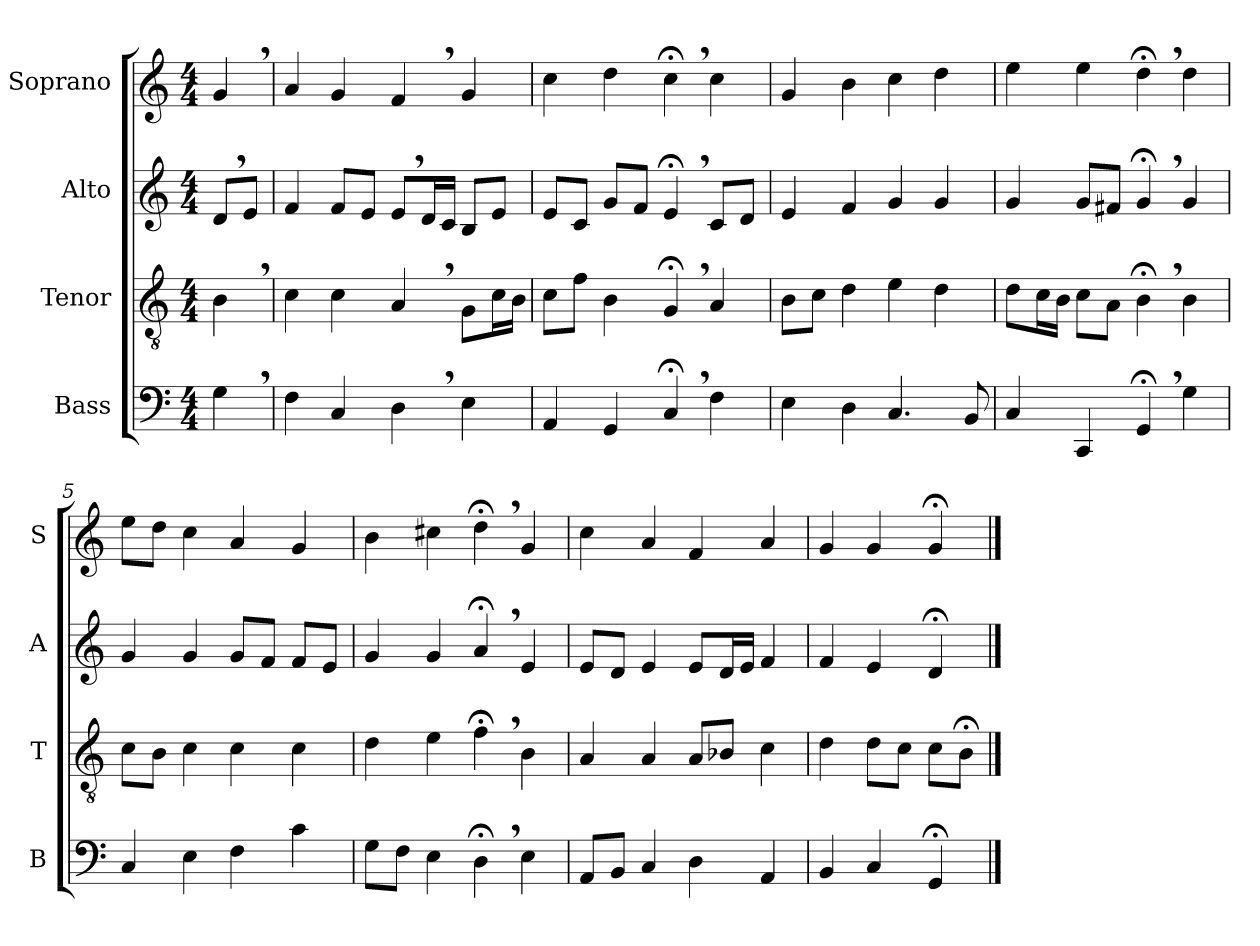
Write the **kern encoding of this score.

**kern	**kern	**kern	**kern
*part4	*part3	*part2	*part1
*staff4	*staff3	*staff2	*staff1
*I"Bass	*I"Tenor	*I"Alto	*I"Soprano
*I'B	*I'T	*I'A	*I'S
*clefF4	*clefGv2	*clefG2	*clefG2
*k[]	*k[]	*k[]	*k[]
*M4/4	*M4/4	*M4/4	*M4/4
=	=	=	=
4G,\	4B,\	8d,/L	4g,/
.	.	8e/J	.
=1	=1	=1	=1
4F\	4c\	4f/	4a/
4C/	4c\	8f/L	4g:/
.	.	8e/J	.
4D,\	4A,/	8e,/L	4f,/
.	.	16d/L	.
.	.	16c/JJ	.
4E\	8G\L	8B/L	4g/
.	16c\L	8e/J	.
.	16B\JJ	.	.
=2	=2	=2	=2
4AA/	8c\L	8e/L	4cc\
.	8f\J	8c/J	.
4GG/	4B\	8g/L	4dd\
.	.	8f/J	.
4C;<,/	4G;<,/	4e;<,/	4cc;<,\
4F\	4A/	8c/L	4cc\
.	.	8d/J	.
=3	=3	=3	=3
4E\	8B\L	4e/	4g/
.	8c\J	.	.
4D\	4d\	4f/	4b\
4.C/	4e\	4g/	4cc\
.	4d\	4g/	4dd\
8BB/	.	.	.
=4	=4	=4	=4
4C/	8d\L	4g/	4ee\
.	16c\L	.	.
.	16B\JJ	.	.
4CC/	8c\L	8g/L	4ee\
.	8A\J	8f#X/J	.
4GG;<,/	4B;<,\	4g;<,/	4dd;<,\
4G\	4B\	4g/	4dd\
=5	=5	=5	=5
4C/	8c\L	4g/	8ee\L
.	8B\J	.	8dd\J
4E\	4c\	4g/	4cc\
4F\	4c\	8g/L	4a/
.	.	8f/J	.
4c\	4c\	8f/L	4g/
.	.	8e/J	.
=6	=6	=6	=6
8G\L	4d\	4g/	4b\
8F\J	.	.	.
4E\	4e\	4g/	4cc#X\
4D;<,\	4f;<,\	4a;<,/	4dd;<,\
4E\	4B\	4e/	4g/
=7	=7	=7	=7
8AA/L	4A/	8e/L	4cc\
8BB/J	.	8d/J	.
4C/	4A/	4e/	4a/
4D\	8A/L	8e/L	4f/
.	8B-X/J	16d/L	.
.	.	16e/JJ	.
4AA/	4c\	4f/	4a/
=8	=8	=8	=8
4BB/	4d\	4f/	4g/
4C/	8d\L	4e/	4g/
.	8c\J	.	.
4GG;</	8c\L	4d;</	4g;</
.	8B;<\J	.	.
==	==	==	==
*-	*-	*-	*-
